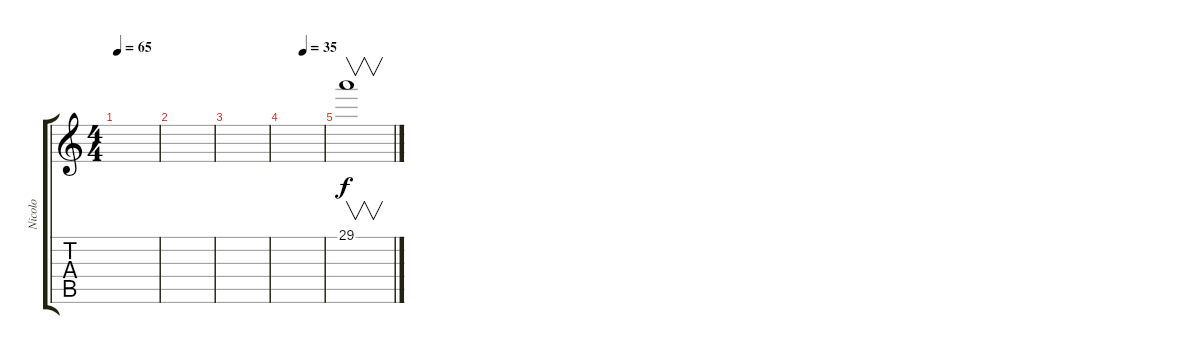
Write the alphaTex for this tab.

\track ("Nicolo" "Nicolo") {instrument violin}
\staff {score tabs}
\tuning (E4 B3 G3 D3 A2 E2) {hide}
\ts (4 4)
\tempo 65
\clef g2
\ks c
|
|
|
\tempo (35 0.5)
|
29.1.1{v volume 3}
